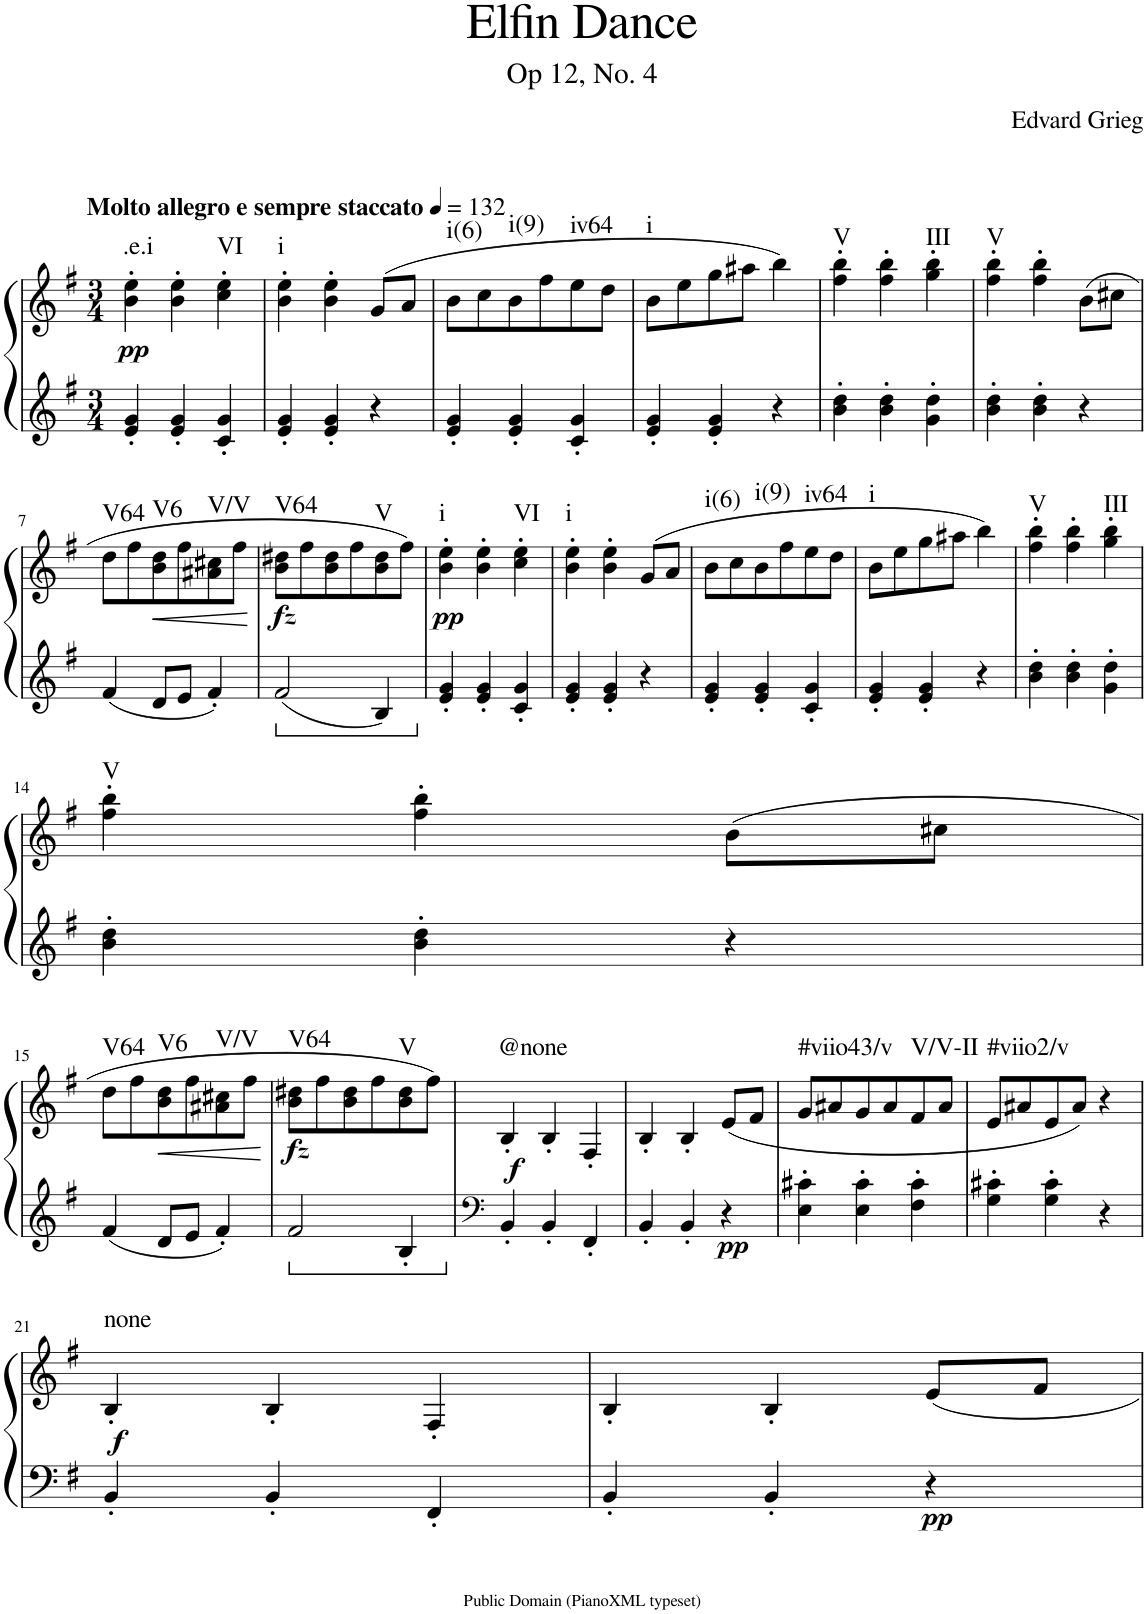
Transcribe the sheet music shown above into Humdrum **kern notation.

**kern	**kern	**dynam	**harte
*part1	*part1	*part1	*part1
*staff2	*staff1	*staff1/2	*
*I"Grand Piano	*	*	*
*I'Pno	*	*	*
*clefG2	*clefG2	*	*
*k[f#]	*k[f#]	*	*
*G:	*G:	*	*
*M3/4	*M3/4	*	*
*MM132	*MM132	*	*
=1	=1	=1	=1
!	!LO:TX:a:B:t=Molto allegro e sempre staccato	!	!
!	!	!LO:DY:b	!LO:H:kt=.e.i
4e/' 4g/'	4b\' 4ee\'	pp	N
4e/' 4g/'	4b\' 4ee\'	.	.
!	!	!	!LO:H:kt=VI
4c/' 4g/'	4cc\' 4ee\'	.	N
=2	=2	=2	=2
!	!	!	!LO:H:kt=i
4e/' 4g/'	4b\' 4ee\'	.	N
4e/' 4g/'	4b\' 4ee\'	.	.
4r	(8g/L	.	.
.	8a/J	.	.
=3	=3	=3	=3
!	!	!	!LO:H:kt=i(6)
4e/' 4g/'	8b\L	.	N
.	8cc\	.	.
!	!	!	!LO:H:kt=i(9)
4e/' 4g/'	8b\	.	N
.	8ff#\	.	.
!	!	!	!LO:H:kt=iv64
4c/' 4g/'	8ee\	.	N
.	8dd\J	.	.
=4	=4	=4	=4
!	!	!	!LO:H:kt=i
4e/' 4g/'	8b\L	.	N
.	8ee\	.	.
4e/' 4g/'	8gg\	.	.
.	8aa#X\J	.	.
4r	4bb\)	.	.
=5	=5	=5	=5
!	!	!	!LO:H:kt=V
4b\' 4dd\'	4ff#\' 4bb\'	.	N
4b\' 4dd\'	4ff#\' 4bb\'	.	.
!	!	!	!LO:H:kt=III
4g\' 4dd\'	4gg\' 4bb\'	.	N
=6	=6	=6	=6
!	!	!	!LO:H:kt=V
4b\' 4dd\'	4ff#\' 4bb\'	.	N
4b\' 4dd\'	4ff#\' 4bb\'	.	.
4r	(8b\L	.	.
.	8cc#X\J	.	.
!!LO:LB:g=z
=7	=7	=7	=7
!	!	!	!LO:H:kt=V64
4f#/	8dd\L	.	N
.	8ff#\	.	.
!	!	!LO:HP:b	!LO:H:kt=V6
8d/L	8b\ 8dd\	<	N
8e/J	8ff#\	.	.
!	!	!	!LO:H:kt=V/V
4f#'/	8a#X\ 8cc#X\	.	N
.	8ff#\J	.	.
.	.	[	.
=8	=8	=8	=8
!	!	!LO:DY:b	!LO:H:kt=V64
2f#/	8b\ 8dd#X\L	fz	N
.	8ff#\	.	.
.	8b\ 8dd#\	.	.
.	8ff#\	.	.
!	!	!	!LO:H:kt=V
4B/	8b\ 8dd#\	.	N
.	8ff#\J)	.	.
=9	=9	=9	=9
!	!	!LO:DY:b	!LO:H:kt=i
4e/' 4g/'	4b\' 4ee\'	pp	N
4e/' 4g/'	4b\' 4ee\'	.	.
!	!	!	!LO:H:kt=VI
4c/' 4g/'	4cc\' 4ee\'	.	N
=10	=10	=10	=10
!	!	!	!LO:H:kt=i
4e/' 4g/'	4b\' 4ee\'	.	N
4e/' 4g/'	4b\' 4ee\'	.	.
4r	(8g/L	.	.
.	8a/J	.	.
=11	=11	=11	=11
!	!	!	!LO:H:kt=i(6)
4e/' 4g/'	8b\L	.	N
.	8cc\	.	.
!	!	!	!LO:H:kt=i(9)
4e/' 4g/'	8b\	.	N
.	8ff#\	.	.
!	!	!	!LO:H:kt=iv64
4c/' 4g/'	8ee\	.	N
.	8dd\J	.	.
=12	=12	=12	=12
!	!	!	!LO:H:kt=i
4e/' 4g/'	8b\L	.	N
.	8ee\	.	.
4e/' 4g/'	8gg\	.	.
.	8aa#X\J	.	.
4r	4bb\)	.	.
=13	=13	=13	=13
!	!	!	!LO:H:kt=V
4b\' 4dd\'	4ff#\' 4bb\'	.	N
4b\' 4dd\'	4ff#\' 4bb\'	.	.
!	!	!	!LO:H:kt=III
4g\' 4dd\'	4gg\' 4bb\'	.	N
!!LO:LB:g=z
=14	=14	=14	=14
!	!	!	!LO:H:kt=V
4b\' 4dd\'	4ff#\' 4bb\'	.	N
4b\' 4dd\'	4ff#\' 4bb\'	.	.
4r	(8b\L	.	.
.	8cc#X\J	.	.
!!LO:LB:g=z
=15	=15	=15	=15
!	!	!	!LO:H:kt=V64
4f#/	8dd\L	.	N
.	8ff#\	.	.
!	!	!LO:HP:b	!LO:H:kt=V6
8d/L	8b\ 8dd\	<	N
8e/J	8ff#\	.	.
!	!	!	!LO:H:kt=V/V
4f#'/	8a#X\ 8cc#X\	.	N
.	8ff#\J	.	.
.	.	[	.
=16	=16	=16	=16
!	!	!LO:DY:b	!LO:H:kt=V64
2f#/	8b\ 8dd#X\L	fz	N
.	8ff#\	.	.
.	8b\ 8dd#\	.	.
.	8ff#\	.	.
!	!	!	!LO:H:kt=V
4B'/	8b\ 8dd#\	.	N
.	8ff#\J)	.	.
=17	=17	=17	=17
*clefF4	*	*	*
!	!	!LO:DY:b	!LO:H:kt=@none
4BB'/	4B'/	f	N
4BB'/	4B'/	.	.
4FF#'/	4F#'/	.	.
=18	=18	=18	=18
4BB'/	4B'/	.	.
4BB'/	4B'/	.	.
!	!	!LO:DY:b=2	!
4r	(8e/L	pp	.
.	8f#/J	.	.
=19	=19	=19	=19
!	!	!	!LO:H:kt=#viio43/v
4E\' 4c#X\'	8g/L	.	N
.	8a#X/	.	.
4E\' 4c#\'	8g/	.	.
.	8a#/	.	.
!	!	!	!LO:H:kt=V/V-II
4F#\' 4c#\'	8f#/	.	N
.	8a#/J	.	.
=20	=20	=20	=20
!	!	!	!LO:H:kt=#viio2/v
4G\' 4c#X\'	8e/L	.	N
.	8a#X/	.	.
4G\' 4c#\'	8e/	.	.
.	8a#/J)	.	.
4r	4r	.	.
!!LO:LB:g=z
=21	=21	=21	=21
!	!	!LO:DY:b	!LO:H:kt=none
4BB'/	4B'/	f	N
4BB'/	4B'/	.	.
4FF#'/	4F#'/	.	.
=22	=22	=22	=22
4BB'/	4B'/	.	.
4BB'/	4B'/	.	.
!	!	!LO:DY:b=2	!
4r	8e/L	pp	.
.	8f#/J	.	.
=	=	=	=
*-	*-	*-	*-
